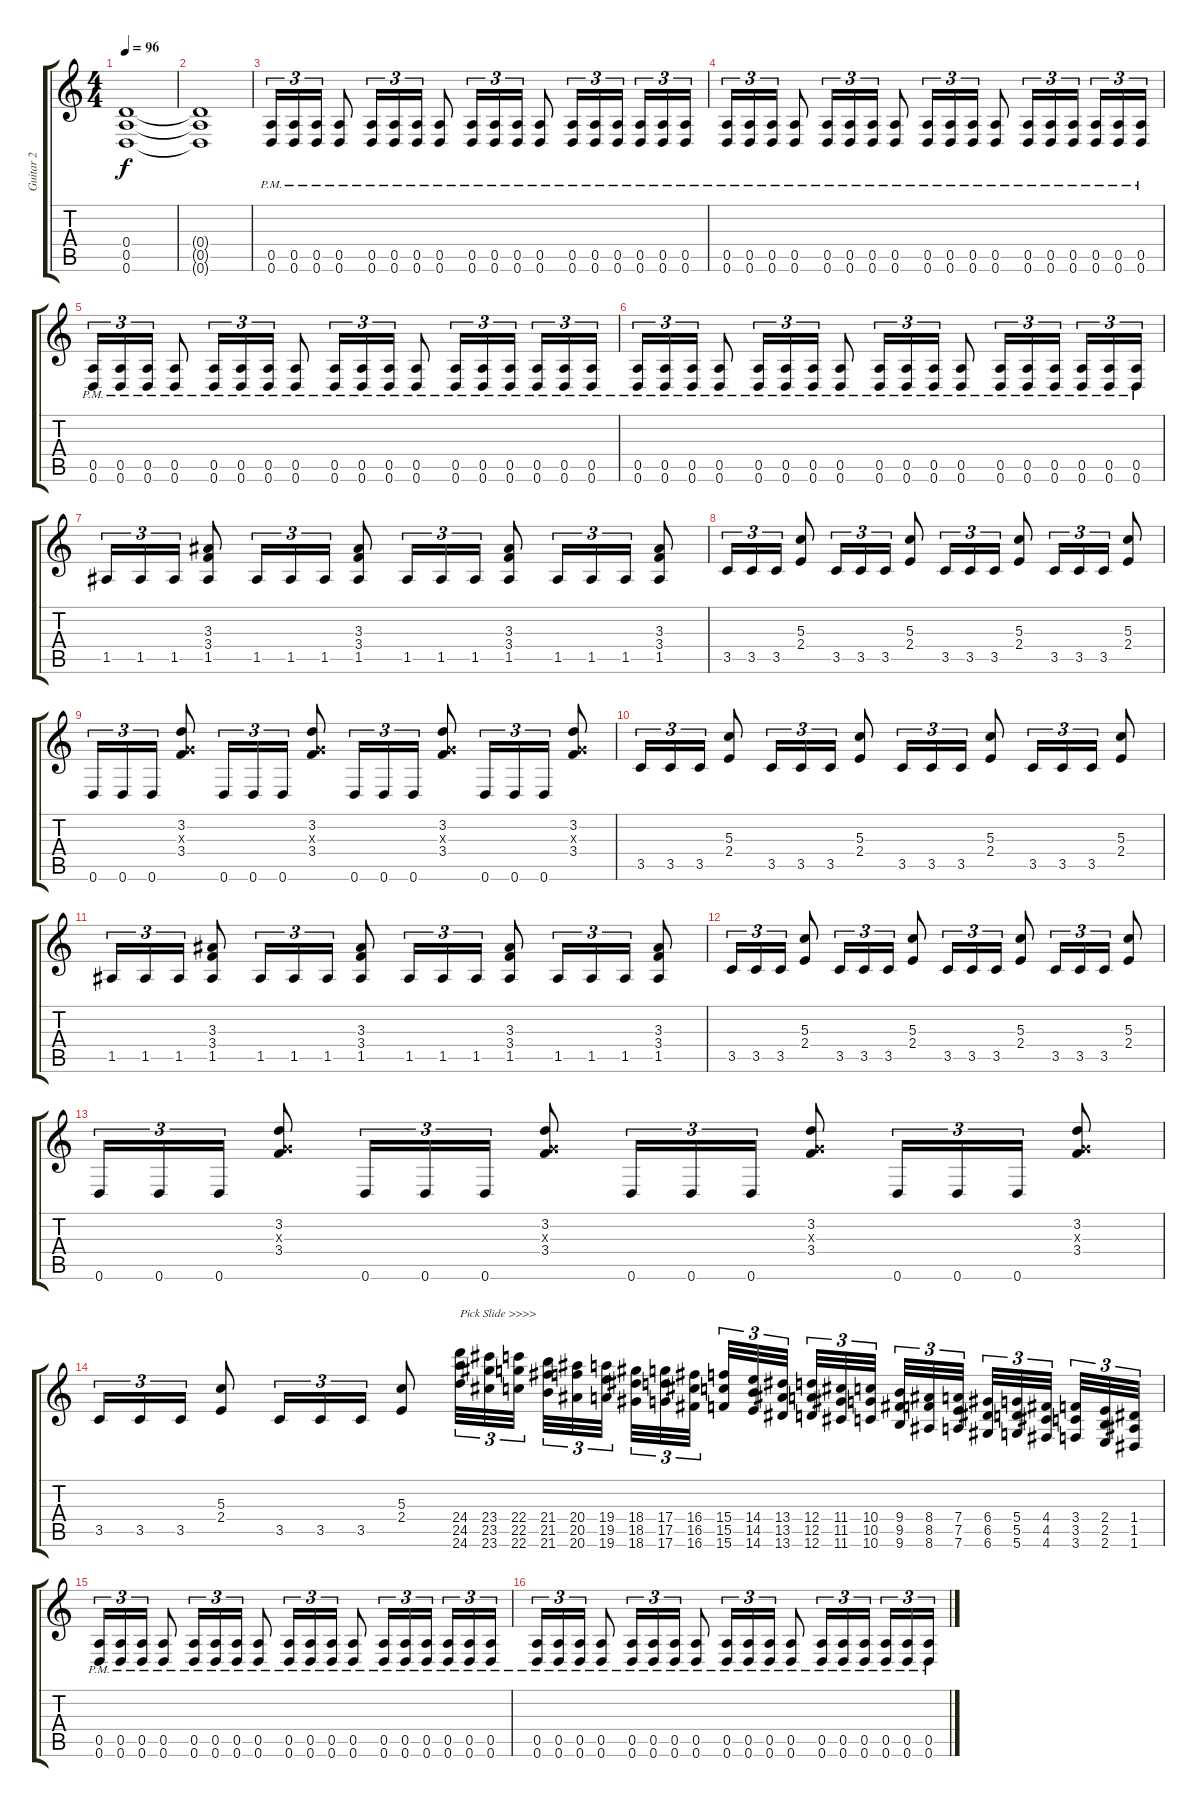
\track ("Guitar 2" "Guitar 2") {instrument distortionguitar}
\staff {score tabs}
\tuning (E4 B3 G3 D3 A2 D2) {hide}
\ts (4 4)
\tempo 96
\clef g2
\ks c
(0.4 0.5 0.6).1{dy f} |
(0.4{t} 0.5{t} 0.6{t}).1 |
(0.5{pm} 0.6{pm}).16{tu (3 2)} (0.5{pm} 0.6{pm}).16{tu (3 2)} (0.5{pm} 0.6{pm}).16{tu (3 2)} (0.5{pm} 0.6{pm}).8 (0.5{pm} 0.6{pm}).16{tu (3 2)} (0.5{pm} 0.6{pm}).16{tu (3 2)} (0.5{pm} 0.6{pm}).16{tu (3 2)} (0.5{pm} 0.6{pm}).8 (0.5{pm} 0.6{pm}).16{tu (3 2)} (0.5{pm} 0.6{pm}).16{tu (3 2)} (0.5{pm} 0.6{pm}).16{tu (3 2)} (0.5{pm} 0.6{pm}).8 (0.5{pm} 0.6{pm}).16{tu (3 2)} (0.5{pm} 0.6{pm}).16{tu (3 2)} (0.5{pm} 0.6{pm}).16{tu (3 2) beam splitsecondary} (0.5{pm} 0.6{pm}).16{tu (3 2)} (0.5{pm} 0.6{pm}).16{tu (3 2)} (0.5{pm} 0.6{pm}).16{tu (3 2)} |
(0.5{pm} 0.6{pm}).16{tu (3 2)} (0.5{pm} 0.6{pm}).16{tu (3 2)} (0.5{pm} 0.6{pm}).16{tu (3 2)} (0.5{pm} 0.6{pm}).8 (0.5{pm} 0.6{pm}).16{tu (3 2)} (0.5{pm} 0.6{pm}).16{tu (3 2)} (0.5{pm} 0.6{pm}).16{tu (3 2)} (0.5{pm} 0.6{pm}).8 (0.5{pm} 0.6{pm}).16{tu (3 2)} (0.5{pm} 0.6{pm}).16{tu (3 2)} (0.5{pm} 0.6{pm}).16{tu (3 2)} (0.5{pm} 0.6{pm}).8 (0.5{pm} 0.6{pm}).16{tu (3 2)} (0.5{pm} 0.6{pm}).16{tu (3 2)} (0.5{pm} 0.6{pm}).16{tu (3 2) beam splitsecondary} (0.5{pm} 0.6{pm}).16{tu (3 2)} (0.5{pm} 0.6{pm}).16{tu (3 2)} (0.5{pm} 0.6{pm}).16{tu (3 2)} |
(0.5{pm} 0.6{pm}).16{tu (3 2)} (0.5{pm} 0.6{pm}).16{tu (3 2)} (0.5{pm} 0.6{pm}).16{tu (3 2)} (0.5{pm} 0.6{pm}).8 (0.5{pm} 0.6{pm}).16{tu (3 2)} (0.5{pm} 0.6{pm}).16{tu (3 2)} (0.5{pm} 0.6{pm}).16{tu (3 2)} (0.5{pm} 0.6{pm}).8 (0.5{pm} 0.6{pm}).16{tu (3 2)} (0.5{pm} 0.6{pm}).16{tu (3 2)} (0.5{pm} 0.6{pm}).16{tu (3 2)} (0.5{pm} 0.6{pm}).8 (0.5{pm} 0.6{pm}).16{tu (3 2)} (0.5{pm} 0.6{pm}).16{tu (3 2)} (0.5{pm} 0.6{pm}).16{tu (3 2) beam splitsecondary} (0.5{pm} 0.6{pm}).16{tu (3 2)} (0.5{pm} 0.6{pm}).16{tu (3 2)} (0.5{pm} 0.6{pm}).16{tu (3 2)} |
(0.5{pm} 0.6{pm}).16{tu (3 2)} (0.5{pm} 0.6{pm}).16{tu (3 2)} (0.5{pm} 0.6{pm}).16{tu (3 2)} (0.5{pm} 0.6{pm}).8 (0.5{pm} 0.6{pm}).16{tu (3 2)} (0.5{pm} 0.6{pm}).16{tu (3 2)} (0.5{pm} 0.6{pm}).16{tu (3 2)} (0.5{pm} 0.6{pm}).8 (0.5{pm} 0.6{pm}).16{tu (3 2)} (0.5{pm} 0.6{pm}).16{tu (3 2)} (0.5{pm} 0.6{pm}).16{tu (3 2)} (0.5{pm} 0.6{pm}).8 (0.5{pm} 0.6{pm}).16{tu (3 2)} (0.5{pm} 0.6{pm}).16{tu (3 2)} (0.5{pm} 0.6{pm}).16{tu (3 2) beam splitsecondary} (0.5{pm} 0.6{pm}).16{tu (3 2)} (0.5{pm} 0.6{pm}).16{tu (3 2)} (0.5{pm} 0.6{pm}).16{tu (3 2)} |
1.5.16{tu (3 2)} 1.5.16{tu (3 2)} 1.5.16{tu (3 2)} (3.3 3.4 1.5).8 1.5.16{tu (3 2)} 1.5.16{tu (3 2)} 1.5.16{tu (3 2)} (3.3 3.4 1.5).8 1.5.16{tu (3 2)} 1.5.16{tu (3 2)} 1.5.16{tu (3 2)} (3.3 3.4 1.5).8 1.5.16{tu (3 2)} 1.5.16{tu (3 2)} 1.5.16{tu (3 2)} (3.3 3.4 1.5).8 |
3.5.16{tu (3 2)} 3.5.16{tu (3 2)} 3.5.16{tu (3 2)} (5.3 2.4).8 3.5.16{tu (3 2)} 3.5.16{tu (3 2)} 3.5.16{tu (3 2)} (5.3 2.4).8 3.5.16{tu (3 2)} 3.5.16{tu (3 2)} 3.5.16{tu (3 2)} (5.3 2.4).8 3.5.16{tu (3 2)} 3.5.16{tu (3 2)} 3.5.16{tu (3 2)} (5.3 2.4).8 |
0.6.16{tu (3 2)} 0.6.16{tu (3 2)} 0.6.16{tu (3 2)} (3.2 0.3{x} 3.4).8 0.6.16{tu (3 2)} 0.6.16{tu (3 2)} 0.6.16{tu (3 2)} (3.2 0.3{x} 3.4).8 0.6.16{tu (3 2)} 0.6.16{tu (3 2)} 0.6.16{tu (3 2)} (3.2 0.3{x} 3.4).8 0.6.16{tu (3 2)} 0.6.16{tu (3 2)} 0.6.16{tu (3 2)} (3.2 0.3{x} 3.4).8 |
3.5.16{tu (3 2)} 3.5.16{tu (3 2)} 3.5.16{tu (3 2)} (5.3 2.4).8 3.5.16{tu (3 2)} 3.5.16{tu (3 2)} 3.5.16{tu (3 2)} (5.3 2.4).8 3.5.16{tu (3 2)} 3.5.16{tu (3 2)} 3.5.16{tu (3 2)} (5.3 2.4).8 3.5.16{tu (3 2)} 3.5.16{tu (3 2)} 3.5.16{tu (3 2)} (5.3 2.4).8 |
1.5.16{tu (3 2)} 1.5.16{tu (3 2)} 1.5.16{tu (3 2)} (3.3 3.4 1.5).8 1.5.16{tu (3 2)} 1.5.16{tu (3 2)} 1.5.16{tu (3 2)} (3.3 3.4 1.5).8 1.5.16{tu (3 2)} 1.5.16{tu (3 2)} 1.5.16{tu (3 2)} (3.3 3.4 1.5).8 1.5.16{tu (3 2)} 1.5.16{tu (3 2)} 1.5.16{tu (3 2)} (3.3 3.4 1.5).8 |
3.5.16{tu (3 2)} 3.5.16{tu (3 2)} 3.5.16{tu (3 2)} (5.3 2.4).8 3.5.16{tu (3 2)} 3.5.16{tu (3 2)} 3.5.16{tu (3 2)} (5.3 2.4).8 3.5.16{tu (3 2)} 3.5.16{tu (3 2)} 3.5.16{tu (3 2)} (5.3 2.4).8 3.5.16{tu (3 2)} 3.5.16{tu (3 2)} 3.5.16{tu (3 2)} (5.3 2.4).8 |
0.6.16{tu (3 2)} 0.6.16{tu (3 2)} 0.6.16{tu (3 2)} (3.2 0.3{x} 3.4).8 0.6.16{tu (3 2)} 0.6.16{tu (3 2)} 0.6.16{tu (3 2)} (3.2 0.3{x} 3.4).8 0.6.16{tu (3 2)} 0.6.16{tu (3 2)} 0.6.16{tu (3 2)} (3.2 0.3{x} 3.4).8 0.6.16{tu (3 2)} 0.6.16{tu (3 2)} 0.6.16{tu (3 2)} (3.2 0.3{x} 3.4).8 |
3.5.16{tu (3 2)} 3.5.16{tu (3 2)} 3.5.16{tu (3 2)} (5.3 2.4).8 3.5.16{tu (3 2)} 3.5.16{tu (3 2)} 3.5.16{tu (3 2)} (5.3 2.4).8 (24.4 24.5 24.6).32{tu (3 2) txt "Pick Slide >>>>" instrument guitarfretnoise} (23.4 23.5 23.6).32{tu (3 2)} (22.4 22.5 22.6).32{tu (3 2) beam splitsecondary} (21.4 21.5 21.6).32{tu (3 2)} (20.4 20.5 20.6).32{tu (3 2)} (19.4 19.5 19.6).32{tu (3 2) beam splitsecondary} (18.4 18.5 18.6).32{tu (3 2)} (17.4 17.5 17.6).32{tu (3 2)} (16.4 16.5 16.6).32{tu (3 2) beam splitsecondary} (15.4 15.5 15.6).32{tu (3 2)} (14.4 14.5 14.6).32{tu (3 2)} (13.4 13.5 13.6).32{tu (3 2)} (12.4 12.5 12.6).32{tu (3 2)} (11.4 11.5 11.6).32{tu (3 2)} (10.4 10.5 10.6).32{tu (3 2) beam splitsecondary} (9.4 9.5 9.6).32{tu (3 2)} (8.4 8.5 8.6).32{tu (3 2)} (7.4 7.5 7.6).32{tu (3 2) beam splitsecondary} (6.4 6.5 6.6).32{tu (3 2)} (5.4 5.5 5.6).32{tu (3 2)} (4.4 4.5 4.6).32{tu (3 2) beam splitsecondary} (3.4 3.5 3.6).32{tu (3 2)} (2.4 2.5 2.6).32{tu (3 2)} (1.4 1.5 1.6).32{tu (3 2)} |
(0.5{pm} 0.6{pm}).16{tu (3 2) instrument distortionguitar} (0.5{pm} 0.6{pm}).16{tu (3 2)} (0.5{pm} 0.6{pm}).16{tu (3 2)} (0.5{pm} 0.6{pm}).8 (0.5{pm} 0.6{pm}).16{tu (3 2)} (0.5{pm} 0.6{pm}).16{tu (3 2)} (0.5{pm} 0.6{pm}).16{tu (3 2)} (0.5{pm} 0.6{pm}).8 (0.5{pm} 0.6{pm}).16{tu (3 2)} (0.5{pm} 0.6{pm}).16{tu (3 2)} (0.5{pm} 0.6{pm}).16{tu (3 2)} (0.5{pm} 0.6{pm}).8 (0.5{pm} 0.6{pm}).16{tu (3 2)} (0.5{pm} 0.6{pm}).16{tu (3 2)} (0.5{pm} 0.6{pm}).16{tu (3 2) beam splitsecondary} (0.5{pm} 0.6{pm}).16{tu (3 2)} (0.5{pm} 0.6{pm}).16{tu (3 2)} (0.5{pm} 0.6{pm}).16{tu (3 2)} |
(0.5{pm} 0.6{pm}).16{tu (3 2)} (0.5{pm} 0.6{pm}).16{tu (3 2)} (0.5{pm} 0.6{pm}).16{tu (3 2)} (0.5{pm} 0.6{pm}).8 (0.5{pm} 0.6{pm}).16{tu (3 2)} (0.5{pm} 0.6{pm}).16{tu (3 2)} (0.5{pm} 0.6{pm}).16{tu (3 2)} (0.5{pm} 0.6{pm}).8 (0.5{pm} 0.6{pm}).16{tu (3 2)} (0.5{pm} 0.6{pm}).16{tu (3 2)} (0.5{pm} 0.6{pm}).16{tu (3 2)} (0.5{pm} 0.6{pm}).8 (0.5{pm} 0.6{pm}).16{tu (3 2)} (0.5{pm} 0.6{pm}).16{tu (3 2)} (0.5{pm} 0.6{pm}).16{tu (3 2) beam splitsecondary} (0.5{pm} 0.6{pm}).16{tu (3 2)} (0.5{pm} 0.6{pm}).16{tu (3 2)} (0.5{pm} 0.6{pm}).16{tu (3 2)}
